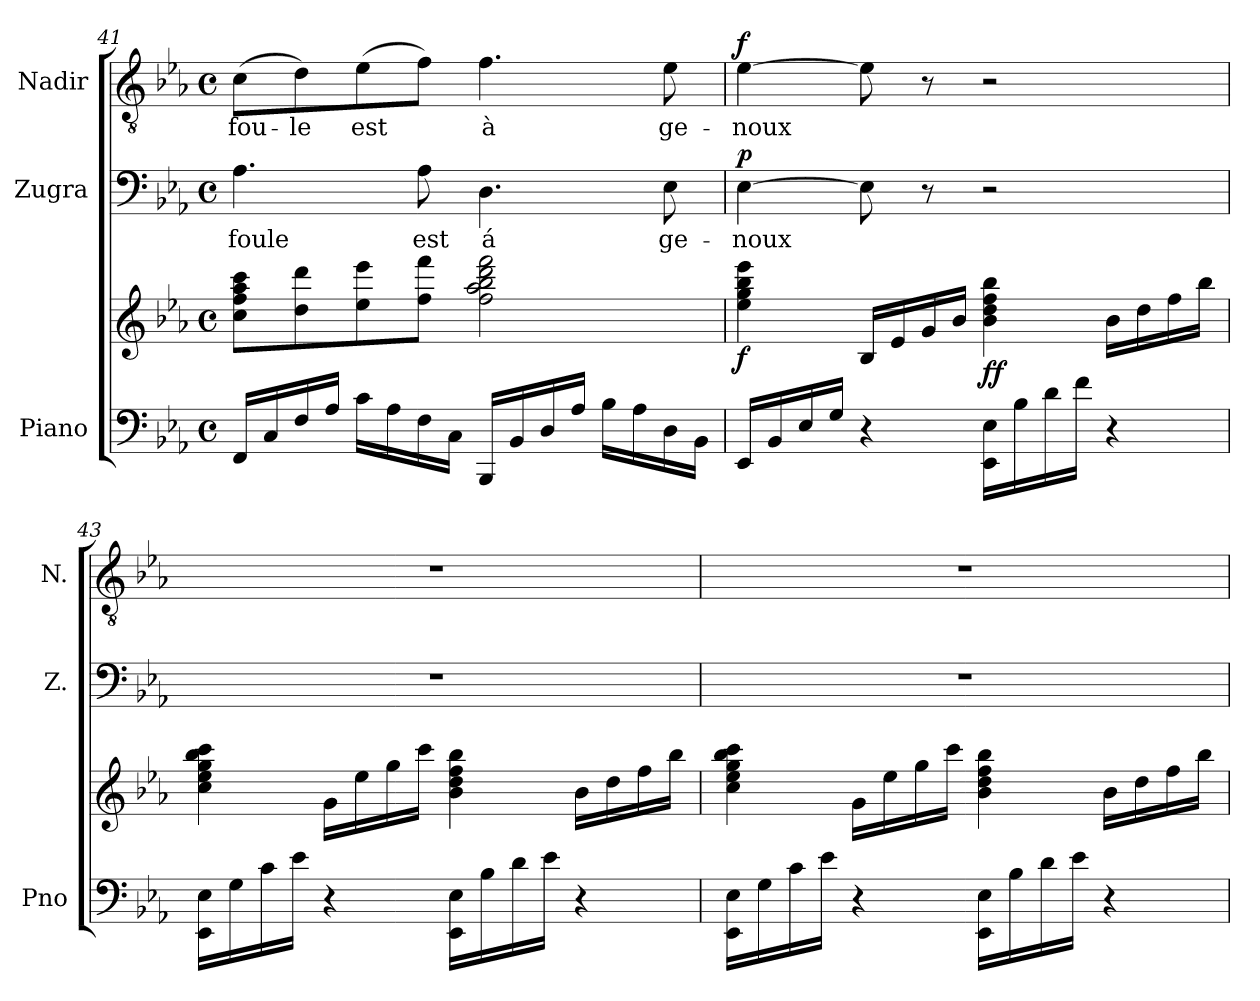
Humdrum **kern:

**kern	**kern	**dynam	**kern	**text	**dynam	**kern	**text	**dynam
*part3	*part3	*part3	*part2	*part2	*part2	*part1	*part1	*part1
*staff4	*staff3	*staff3/4	*staff2	*staff2	*staff2	*staff1	*staff1	*staff1
*I"Piano	*	*	*I"Zugra	*	*	*I"Nadir	*	*
*I'Pno	*	*	*I'Z.	*	*	*I'N.	*	*
*clefF4	*clefG2	*	*clefF4	*	*	*clefGv2	*	*
*k[b-e-a-]	*k[b-e-a-]	*	*k[b-e-a-]	*	*	*k[b-e-a-]	*	*
*M4/4	*M4/4	*	*M4/4	*	*	*M4/4	*	*
*met(c)	*met(c)	*	*met(c)	*	*	*met(c)	*	*
=41	=41	=41	=41	=41	=41	=41	=41	=41
!	!	!	!	!LO:LY:b	!	!	!LO:LY:b	!
16FF/LL	8cc\ 8ff\ 8aa-\ 8ccc\L	.	4.A-\	foule	.	(>8c\L	fou-	.
16C/	.	.	.	.	.	.	.	.
!	!	!	!	!	!	!	!LO:LY:b	!
16F/	8dd\ 8ddd\	.	.	.	.	8d\)	-le	.
16A-/JJ	.	.	.	.	.	.	.	.
!	!	!	!	!	!	!	!LO:LY:b	!
16c\LL	8ee-\ 8eee-\	.	.	.	.	(>8e-\	est	.
16A-\	.	.	.	.	.	.	.	.
!	!	!	!	!LO:LY:b	!	!	!	!
16F\	8ff\ 8fff\J	.	8A-\	est	.	8f\J)	.	.
16C\JJ	.	.	.	.	.	.	.	.
!	!	!	!	!LO:LY:b	!	!	!LO:LY:b	!
16BBB-/LL	2ff\ 2aa-\ 2bb-\ 2ddd\ 2fff\	.	4.D\	á	.	4.f\	à	.
16BB-/	.	.	.	.	.	.	.	.
16D/	.	.	.	.	.	.	.	.
16A-/JJ	.	.	.	.	.	.	.	.
16B-\LL	.	.	.	.	.	.	.	.
16A-\	.	.	.	.	.	.	.	.
!	!	!	!	!LO:LY:b	!	!	!LO:LY:b	!
16D\	.	.	8E-\	ge-	.	8e-\	ge-	.
16BB-\JJ	.	.	.	.	.	.	.	.
!!LO:LB:g=z
=42	=42	=42	=42	=42	=42	=42	=42	=42
!	!	!LO:DY:b	!	!LO:LY:b	!LO:DY:a	!	!LO:LY:b	!LO:DY:a
16EE-/LL	4ee-\ 4gg\ 4bb-\ 4eee-\	f	[4E-\	-noux	p	[4e-\	-noux	f
16BB-/	.	.	.	.	.	.	.	.
16E-/	.	.	.	.	.	.	.	.
16G/JJ	.	.	.	.	.	.	.	.
4r	16B-/LL	.	8E-\]	.	.	8e-\]	.	.
.	16e-/	.	.	.	.	.	.	.
.	16g/	.	8r	.	.	8r	.	.
.	16b-/JJ	.	.	.	.	.	.	.
!	!	!LO:DY:b	!	!	!	!	!	!
16EE-\ 16E-\LL	4b-\ 4dd\ 4ff\ 4bb-\	ff	2r	.	.	2r	.	.
16B-\	.	.	.	.	.	.	.	.
16d\	.	.	.	.	.	.	.	.
16f\JJ	.	.	.	.	.	.	.	.
4r	16b-\LL	.	.	.	.	.	.	.
.	16dd\	.	.	.	.	.	.	.
.	16ff\	.	.	.	.	.	.	.
.	16bb-\JJ	.	.	.	.	.	.	.
=43	=43	=43	=43	=43	=43	=43	=43	=43
16EE-\ 16E-\LL	4cc\ 4ee-\ 4gg\ 4bb-\ 4ccc\	.	1r	.	.	1r	.	.
16G\	.	.	.	.	.	.	.	.
16c\	.	.	.	.	.	.	.	.
16e-\JJ	.	.	.	.	.	.	.	.
4r	16g\LL	.	.	.	.	.	.	.
.	16ee-\	.	.	.	.	.	.	.
.	16gg\	.	.	.	.	.	.	.
.	16ccc\JJ	.	.	.	.	.	.	.
16EE-\ 16E-\LL	4b-\ 4dd\ 4ff\ 4bb-\	.	.	.	.	.	.	.
16B-\	.	.	.	.	.	.	.	.
16d\	.	.	.	.	.	.	.	.
16e-\JJ	.	.	.	.	.	.	.	.
4r	16b-\LL	.	.	.	.	.	.	.
.	16dd\	.	.	.	.	.	.	.
.	16ff\	.	.	.	.	.	.	.
.	16bb-\JJ	.	.	.	.	.	.	.
=44	=44	=44	=44	=44	=44	=44	=44	=44
16EE-\ 16E-\LL	4cc\ 4ee-\ 4gg\ 4bb-\ 4ccc\	.	1r	.	.	1r	.	.
16G\	.	.	.	.	.	.	.	.
16c\	.	.	.	.	.	.	.	.
16e-\JJ	.	.	.	.	.	.	.	.
4r	16g\LL	.	.	.	.	.	.	.
.	16ee-\	.	.	.	.	.	.	.
.	16gg\	.	.	.	.	.	.	.
.	16ccc\JJ	.	.	.	.	.	.	.
16EE-\ 16E-\LL	4b-\ 4dd\ 4ff\ 4bb-\	.	.	.	.	.	.	.
16B-\	.	.	.	.	.	.	.	.
16d\	.	.	.	.	.	.	.	.
16e-\JJ	.	.	.	.	.	.	.	.
4r	16b-\LL	.	.	.	.	.	.	.
.	16dd\	.	.	.	.	.	.	.
.	16ff\	.	.	.	.	.	.	.
.	16bb-\JJ	.	.	.	.	.	.	.
=	=	=	=	=	=	=	=	=
*-	*-	*-	*-	*-	*-	*-	*-	*-
